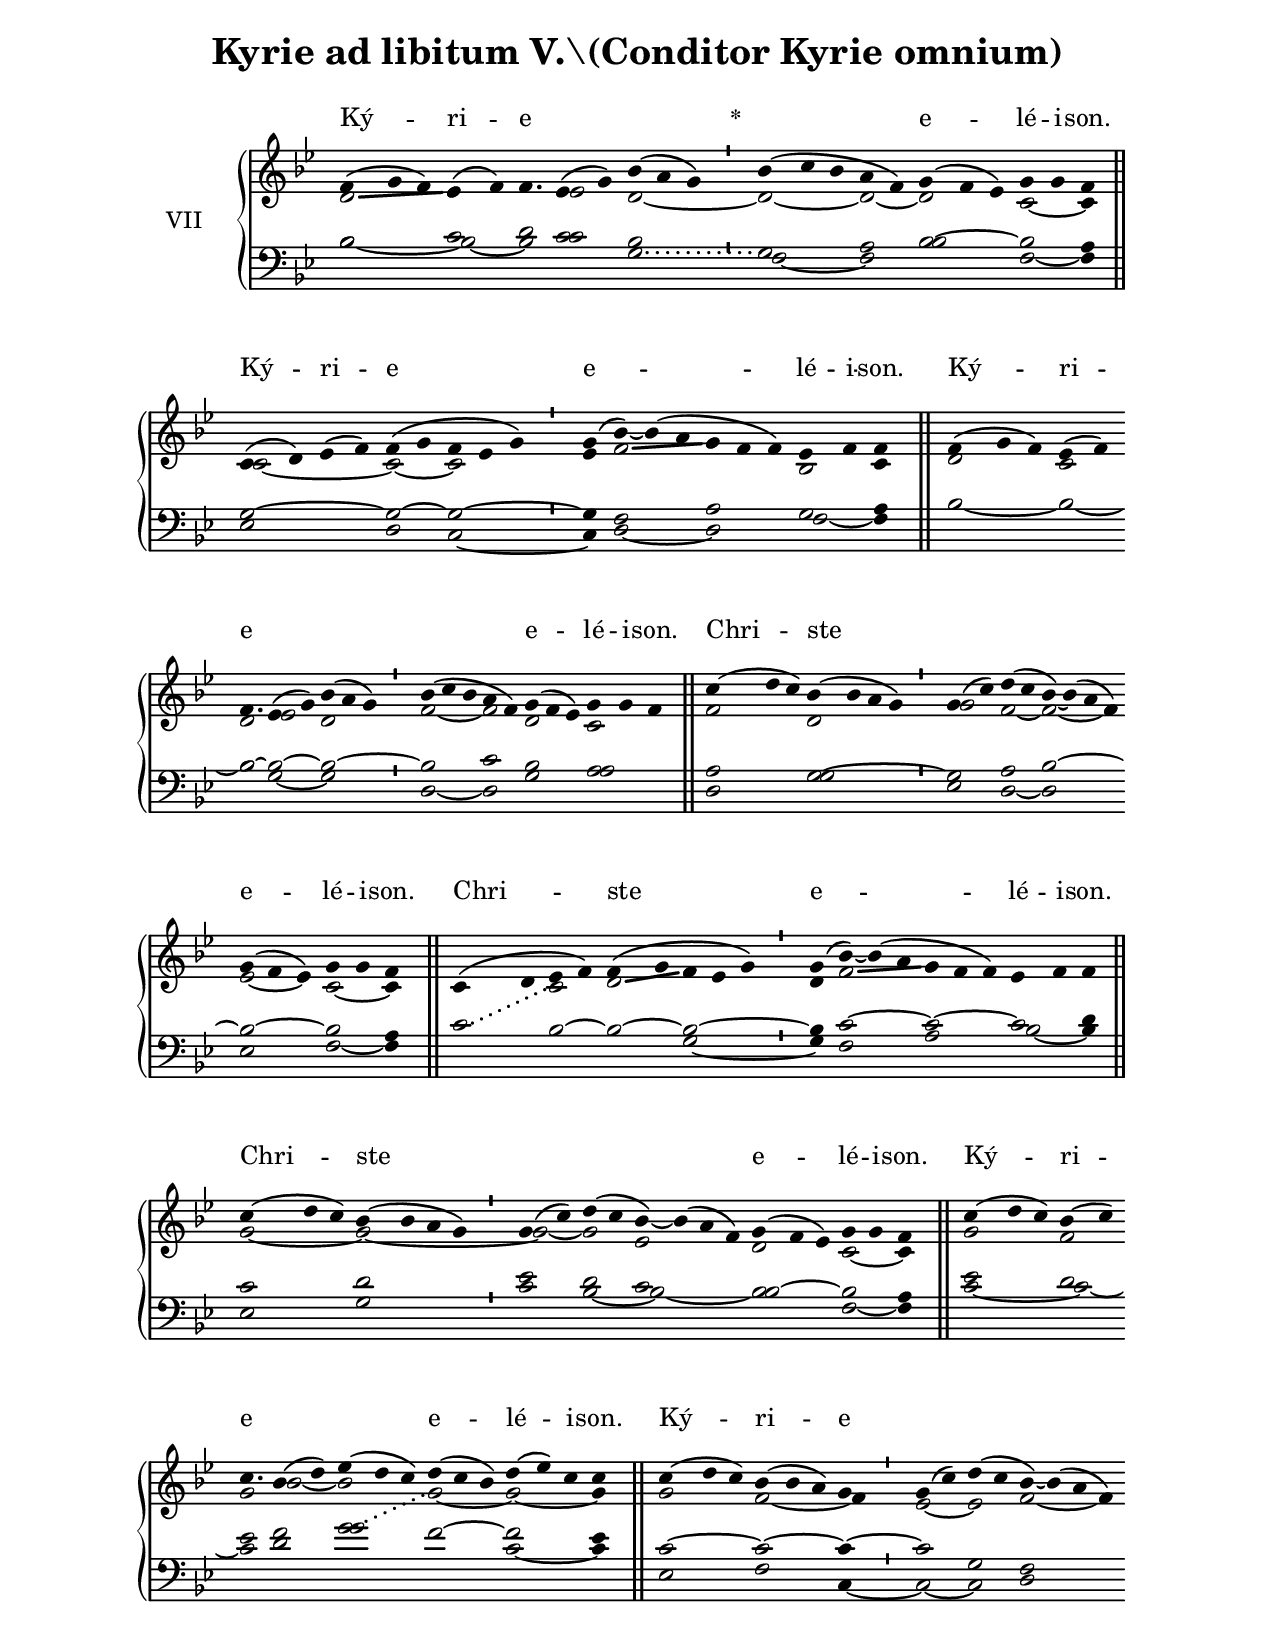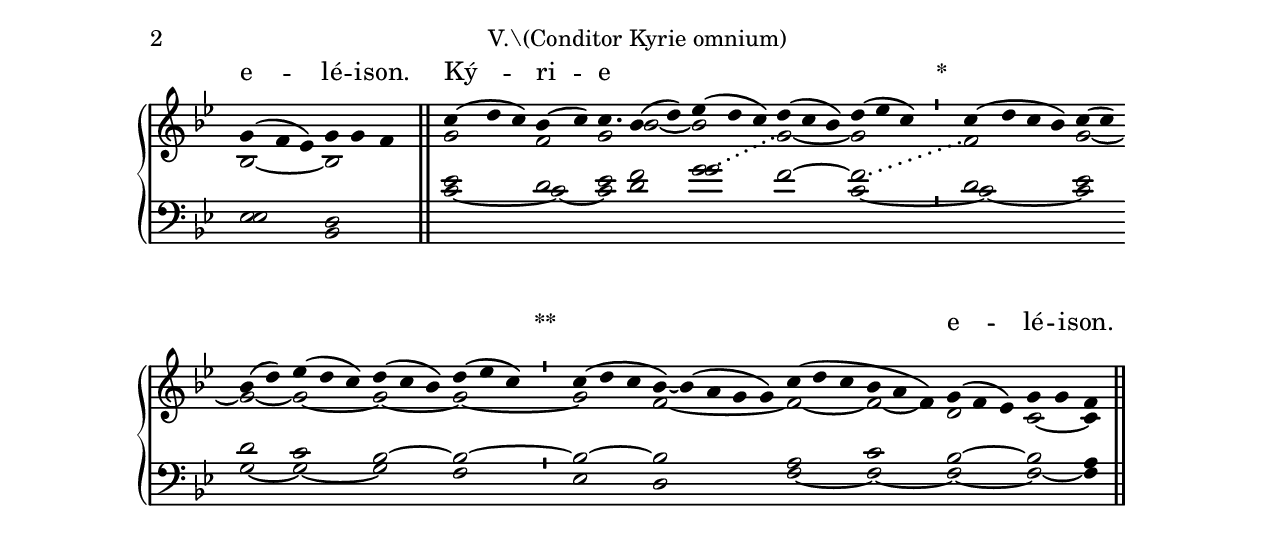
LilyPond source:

\version "2.18"
\include "gregorian.ly"
\include "noh2.ily"

%Page reference: page v.130
%(volume.page)

global = {
 \key f \mixolydian
 \cadenzaOn 
 \override Glissando #'thickness = #2.0
}

\header {
  title = \markup \center-column {"Kyrie ad libitum V.\\(Conditor Kyrie omnium)" \vspace #1 }
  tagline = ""
  composer = ""
}

\paper {
 #(include-special-characters)
  oddHeaderMarkup = \markup \fill-line {
    \line {}
    \center-column {
      \on-the-fly #first-page     " "
      \on-the-fly #not-first-page "V.\\(Conditor Kyrie omnium)"
    }
    \line { \on-the-fly #print-page-number-check-first \fromproperty #'page:page-number-string }
  }
  evenHeaderMarkup = \markup \fill-line {
    \line { \on-the-fly #print-page-number-check-first \fromproperty #'page:page-number-string }
    \center-column { "V.\\(Conditor Kyrie omnium)" }
    \line {}
  }
}

chantText = \lyricmode {
Ký -- ri -- e _ _ 
\set stanza = " * " _ e -- lé -- i -- son. 
Ký -- ri -- e e -- lé -- i -- son. 
Ký -- ri -- e _ _ _ e -- lé -- i -- son. 
Chri -- ste _ _ e -- lé -- i -- son. 
Chri -- ste e -- lé -- i -- son. 
Chri -- ste _ _ e -- lé -- i -- son. 
Ký -- ri -- e _ _ e -- lé -- i -- son. 
Ký -- ri -- e _ _ e -- lé -- i -- son. 
Ký -- ri -- e _ _ _ _ 
\set stanza = " * " _ _ _ _ _ _ 
\set stanza = " ** "  _ _ e -- lé -- i -- son. }

chantMusic = {
\tieDown   f'4 ( g'4 f'4) ees'4 ( f'4) f'4. ees'4 ( g'4) bes'4 ( a'4 g'4) \divisioMinima
 bes'4 ( c''4 bes'4 a'4 f'4) g'4 ( f'4 ees'4) g'4 g'4 f'4 \finalis
 \forceBreak
 c'4 ( d'4) ees'4 ( f'4) f'4 ( g'4 f'4 ees'4 g'4) \divisioMinima
 g'4 ( bes'4) ~ bes'4 ( a'4 g'4 f'4 f'4) ees'4 f'4 f'4 \finalis
 f'4 ( g'4 f'4) ees'4 ( f'4) \forceBreak
 f'4. ees'4 ( g'4) bes'4 ( a'4 g'4) \divisioMinima
 bes'4 ( c''4 bes'4 a'4 f'4) g'4 ( f'4 ees'4) g'4 g'4 f'4 \finalis
 c''4 ( d''4 c''4) bes'4 ( bes'4 a'4 g'4) \divisioMinima
 g'4 ( c''4) d''4 ( c''4 bes'4) ~ bes'4 ( a'4 f'4) \forceBreak
 g'4 ( f'4 ees'4) g'4 g'4 f'4 \finalis
 c'4 ( d'4 ees'4 f'4) f'4 ( g'4 f'4 ees'4 g'4) \divisioMinima
 g'4 ( bes'4) ~ bes'4 ( a'4 g'4 f'4 f'4) ees'4 f'4 f'4 \finalis
 \forceBreak
 c''4 ( d''4 c''4) bes'4 ( bes'4 a'4 g'4) \divisioMinima
 g'4 ( c''4) d''4 ( c''4 bes'4) ~ bes'4 ( a'4 f'4) g'4 ( f'4 ees'4) g'4 g'4 f'4 \finalis
 c''4 ( d''4 c''4) bes'4 ( c''4) \forceBreak
 c''4. bes'4 ( d''4) ees''4 ( d''4 c''4) d''4 ( c''4 bes'4) d''4 ( ees''4) c''4 c''4 \finalis
 c''4 ( d''4 c''4) bes'4 ( bes'4 a'4) g'4 \divisioMinima
 g'4 ( c''4) d''4 ( c''4 bes'4) ~ bes'4 ( a'4 f'4) \forceBreak
 g'4 ( f'4 ees'4) g'4 g'4 f'4 \finalis
 c''4 ( d''4 c''4) bes'4 ( c''4) c''4. bes'4 ( d''4) ees''4 ( d''4 c''4) d''4 ( c''4 bes'4) d''4 ( ees''4 c''4) \divisioMinima
 c''4 ( d''4 c''4 bes'4) c''4 ( c''4) \forceBreak
 bes'4 ( d''4) ees''4 ( d''4 c''4) d''4 ( c''4 bes'4) d''4 ( ees''4 c''4) \divisioMinima
 c''4 ( d''4 c''4 bes'4) ~ bes'4 ( a'4 g'4 g'4) c''4 ( d''4 c''4 bes'4 a'4 f'4) g'4 ( f'4 ees'4) g'4 g'4 f'4 \finalis

}

altoMusic = {
d'2*3/2 -\tweak Glissando.Y-offset #-0.8 \glissando ees'4 r2*5/4 ees'2 d'2*3/2 ~ \divisioMinima
d'2*3/2 ~ d'2 ~ d'2*3/2 c'2 ~ c'4 \finalis
c'2*4/2 ~ c'2 ~ c'2*3/2 \divisioMinima
ees'4 f'2*3/2 -\tweak Glissando.Y-offset #-0.8 \glissando g'4 r2 bes2 c'4 \finalis
d'2*3/2 c'2 d'2*3/4 ees'2 d'2*3/2 \divisioMinima
f'2*3/2 ~ f'2 d'2*3/2 c'2*3/2 \finalis
f'2*3/2 d'2*4/2 \divisioMinima
g'2 f'2 ~ f'2*3/2 ~ f'4 ees'2 ~ ees'4 c'2 ~ c'4 \finalis
r2 c'2 d'2 -\tweak Glissando.Y-offset #-0.8 \glissando f'4 r2 \divisioMinima
d'4 f'2*3/2 -\tweak Glissando.Y-offset #-0.8 \glissando g'4 r2*5/2 \finalis
g'2*3/2 ~ g'2*4/2 ~ \divisioMinima
g'2 ~ g'2 ees'2*4/2 d'2*3/2 c'2 ~ c'4 \finalis
g'2*3/2 f'2 g'2*3/4 bes'2 ~ bes'2*3/2 g'2*3/2 ~ g'2*3/2 ~ g'4 \finalis
g'2*3/2 f'2*3/2 ~ f'4 \divisioMinima
ees'2 ~ ees'2 f'2*3/2 ~ f'4 bes2*3/2 ~ bes2*3/2 \finalis
g'2*3/2 f'2 g'2*3/4 bes'2 ~ bes'2*3/2 g'2*3/2 ~ g'2*3/2 \divisioMinima
f'2*4/2 g'2 ~ g'2 ~ g'2*3/2 ~ g'2*3/2 ~ g'2*3/2 ~ \divisioMinima
g'2*3/2 f'2*5/2 ~ f'2*3/2 ~ f'2 ~ f'4 d'2*3/2 c'2 ~ c'4 \finalis
}

tenorMusic = {
bes2*3/2 c'2 d'2*3/4 \shiftRight c'2 bes2*3/2 \divisioMinima
g2*3/2 a2 bes2*3/2 ~ bes2 a4 \finalis
g2*4/2 ~ g2 ~ g2*3/2 ~ \divisioMinima
g4 f2*3/2 a2*3/2 g2 a4 \finalis
r2*5/2 bes2*3/4 ~ bes2 ~ bes2*3/2 ~ \divisioMinima
bes2*3/2 c'2 bes2*3/2 a2*3/2 \finalis
a2*3/2 g2*4/2 ~ \divisioMinima
g2 a2 bes2*4/2 ~ bes2*3/2 ~ bes2 a4 \finalis
c'2 bes2 ~ bes2 ~ bes2*3/2 ~ \divisioMinima
bes4 c'2*3/2 ~ c'2*3/2 ~ c'2 d'4 \finalis
c'2*3/2 d'2*4/2 \divisioMinima
ees'2 d'2 c'2*4/2 \shiftRight bes2*3/2 ~ bes2 a4 \finalis
ees'2*3/2 d'2 ees'2*3/4 f'2 g'2*3/2 f'2*3/2 ~ f'2*3/2 ees'4 \finalis
c'2*3/2 ~ c'2*3/2 ~ c'4 ~ \divisioMinima
c'2 g2 f2*4/2 \shiftRight ees2*3/2 d2*3/2 \finalis
ees'2*3/2 d'2 ees'2*3/4 f'2 \shiftRight g'2*3/2 f'2*3/2 ~ f'2*3/2 \divisioMinima
d'2*4/2 ees'2 d'2 c'2*3/2 bes2*3/2 ~ bes2*3/2 ~ \divisioMinima
bes2*3/2 ~ bes2*5/2 a2*3/2 c'2*3/2 bes2*3/2 ~ bes2 a4 \finalis
}

bassMusic = {
bes2*3/2 ~ bes2 ~ bes2*3/4 c'2 g2*3/2 \divisioMinima
f2*3/2 ~ f2 \shiftRight bes2*3/2 f2 ~ f4 \finalis
ees2*4/2 d2 c2*3/2 ~ \divisioMinima
c4 d2*3/2 ~ d2*3/2 f2 ~ f4 \finalis
bes2*3/2 ~ bes2 ~ bes2*3/4 g2 ~ g2*3/2 \divisioMinima
d2*3/2 ~ d2 g2*3/2 \shiftRight a2*3/2 \finalis
d2*3/2 \shiftRight g2*4/2 \divisioMinima
ees2 d2 ~ d2*4/2 ees2*3/2 f2 ~ f4 \finalis
r2*6/2 g2*3/2 ~ \divisioMinima
g4 f2*3/2 a2*3/2 bes2 ~ bes4 \finalis
ees2*3/2 g2*4/2 \divisioMinima
c'2 bes2 ~ bes2*4/2 ~ bes2*3/2 f2 ~ f4 \finalis
c'2*3/2 ~ c'2 ~ c'2*3/4 d'2 \shiftRight g'2*3/2 r2*3/2 c'2*3/2 ~ c'4 \finalis
ees2*3/2 f2*3/2 c4 ~ \divisioMinima
c2 ~ c2 d2*4/2 ees2*3/2 bes,2*3/2 \finalis
c'2*3/2 ~ c'2 ~ c'2*3/4 d'2 g'2*3/2 r2*3/2 c'2*3/2 ~ \divisioMinima
c'2*4/2 ~ c'2 g2 ~ g2*3/2 ~ g2*3/2 f2*3/2 \divisioMinima
ees2*3/2 d2*5/2 f2*3/2 ~ f2*3/2 ~ f2*3/2 ~ f2 ~ f4 \finalis
}

voiceLines = {
\voiceLineStyle


s2*17/4
\allowVoiceLineBreak
\voiceLine "down" "down" g2*3/2 g2*1/2


s2*145/4
\allowVoiceLineBreak
\voiceLine "down" "up" c'2*2/2 c'2*1/2


s2*91/4
\allowVoiceLineBreak
\voiceLine "down" "up" g'2*3/2 g'2*1/2


s2*71/4
\allowVoiceLineBreak
\voiceLine "down" "up" g'2*3/2 g'2*1/2


s2*2/2
\allowVoiceLineBreak
\voiceLine "down" "up" f'2*3/2 f'2*1/2


}

\score{
  <<
    \new GrandStaff <<
      \set GrandStaff.autoBeaming = ##f
      \set GrandStaff.instrumentName = \markup \center-column {
        "VII"
      }
      \new Staff = up <<
        \new Voice = "chant" {
          \voiceOne \global \chantMusic
        }
        \new Voice {
          \voiceTwo \global \altoMusic
        }
      >>

      \new Staff = down <<
        \clef bass
        \new Voice {
          \voiceOne \global \tenorMusic
        }
        \new Voice {
          \voiceTwo \global \bassMusic
        }
	\new Voice {
        \voiceThree \global \voiceLines
        }
      >>
    >>
    \new Lyrics \lyricsto chant {
      \chantText
    }
  >>
  \layout{
  }
  \midi{
    \tempo 4 = 125
  }
}
